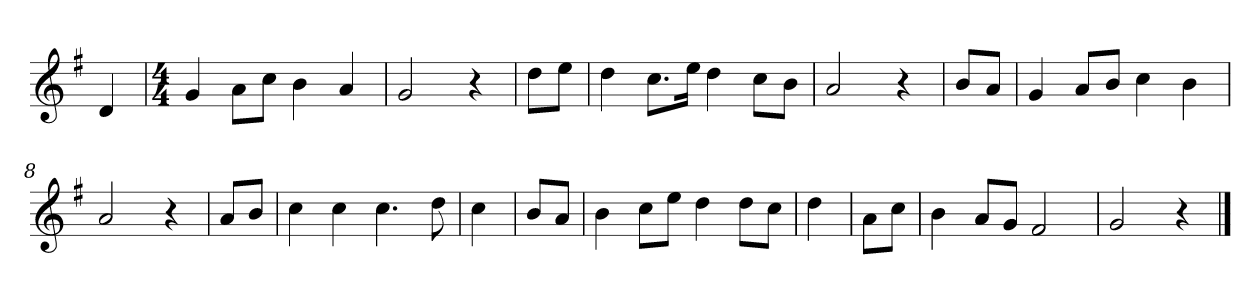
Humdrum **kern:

**kern
*part1
*staff1
*clefG2
*k[f#]
*G:
=
4d
=1
*M4/4
4g
8a\L
8cc\J
4b
4a
=2
2g
4r
=3
8dd\L
8ee\J
=4
4dd
8.cc\L
16ee\Jk
4dd
8cc\L
8b\J
=5
2a
4r
=6
8b/L
8a/J
=7
4g
8a/L
8b/J
4cc
4b
=8
2a
4r
=9
8a/L
8b/J
=10
4cc
4cc
4.cc
8dd
=11
4cc
=12
8b/L
8a/J
=13
4b
8cc\L
8ee\J
4dd
8dd\L
8cc\J
=14
4dd
=15
8a\L
8cc\J
=16
4b
8a/L
8g/J
2f#
=17
2g
4r
==
*-
